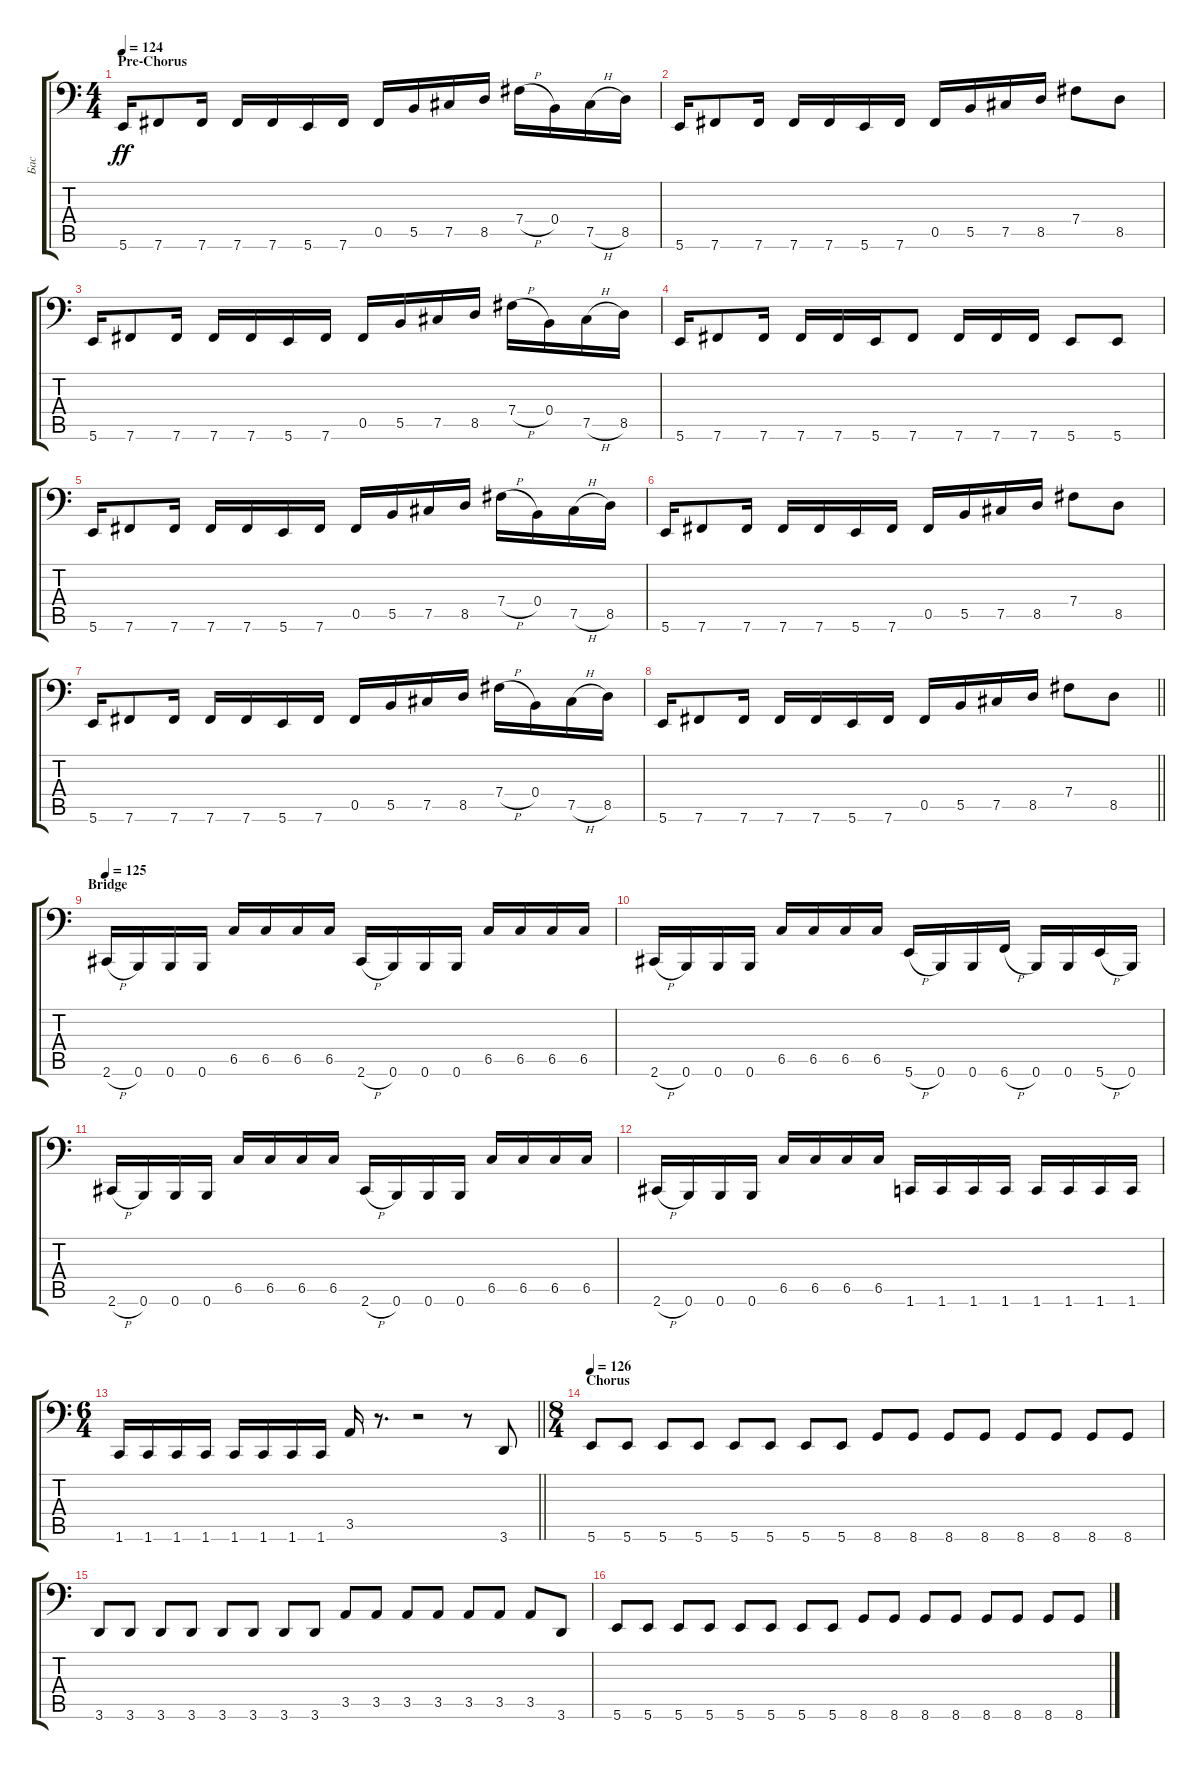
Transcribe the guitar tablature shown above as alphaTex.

\track ("Бас" "Бас") {instrument electricbasspick}
\staff {score tabs}
\tuning (Db3 Ab2 E2 B1 Gb1 B0) {hide}
\ts (4 4)
\section ("" "Pre-Chorus")
\tempo 124
\clef f4
\ks c
5.6.16{dy ff} 7.6.8 7.6.16 7.6.16 7.6.16 5.6.16 7.6.16 0.5.16 5.5.16 7.5.16 8.5.16 7.4{h}.16 0.4.16 7.5{h}.16 8.5.16 |
5.6.16 7.6.8 7.6.16 7.6.16 7.6.16 5.6.16 7.6.16 0.5.16 5.5.16 7.5.16 8.5.16 7.4.8 8.5.8 |
5.6.16 7.6.8 7.6.16 7.6.16 7.6.16 5.6.16 7.6.16 0.5.16 5.5.16 7.5.16 8.5.16 7.4{h}.16 0.4.16 7.5{h}.16 8.5.16 |
5.6.16 7.6.8 7.6.16 7.6.16 7.6.16 5.6.16 7.6.8 7.6.16 7.6.16 7.6.16 5.6.8 5.6.8 |
5.6.16 7.6.8 7.6.16 7.6.16 7.6.16 5.6.16 7.6.16 0.5.16 5.5.16 7.5.16 8.5.16 7.4{h}.16 0.4.16 7.5{h}.16 8.5.16 |
5.6.16 7.6.8 7.6.16 7.6.16 7.6.16 5.6.16 7.6.16 0.5.16 5.5.16 7.5.16 8.5.16 7.4.8 8.5.8 |
5.6.16 7.6.8 7.6.16 7.6.16 7.6.16 5.6.16 7.6.16 0.5.16 5.5.16 7.5.16 8.5.16 7.4{h}.16 0.4.16 7.5{h}.16 8.5.16 |
\barLineRight lightlight
5.6.16 7.6.8 7.6.16 7.6.16 7.6.16 5.6.16 7.6.16 0.5.16 5.5.16 7.5.16 8.5.16 7.4.8 8.5.8 |
\section ("" "Bridge")
\tempo 125
2.6{h}.16 0.6.16 0.6.16 0.6.16 6.5.16 6.5.16 6.5.16 6.5.16 2.6{h}.16 0.6.16 0.6.16 0.6.16 6.5.16 6.5.16 6.5.16 6.5.16 |
2.6{h}.16 0.6.16 0.6.16 0.6.16 6.5.16 6.5.16 6.5.16 6.5.16 5.6{h}.16 0.6.16 0.6.16 6.6{h}.16 0.6.16 0.6.16 5.6{h}.16 0.6.16 |
2.6{h}.16 0.6.16 0.6.16 0.6.16 6.5.16 6.5.16 6.5.16 6.5.16 2.6{h}.16 0.6.16 0.6.16 0.6.16 6.5.16 6.5.16 6.5.16 6.5.16 |
2.6{h}.16 0.6.16 0.6.16 0.6.16 6.5.16 6.5.16 6.5.16 6.5.16 1.6.16 1.6.16 1.6.16 1.6.16 1.6.16 1.6.16 1.6.16 1.6.16 |
\ts (6 4)
\barLineRight lightlight
1.6.16 1.6.16 1.6.16 1.6.16 1.6.16 1.6.16 1.6.16 1.6.16 3.5.16 r.8{d} r.2 r.8 3.6.8 |
\ts (8 4)
\section ("" "Chorus")
\tempo 126
5.6.8 5.6.8 5.6.8 5.6.8 5.6.8 5.6.8 5.6.8 5.6.8 8.6.8 8.6.8 8.6.8 8.6.8 8.6.8 8.6.8 8.6.8 8.6.8 |
3.6.8 3.6.8 3.6.8 3.6.8 3.6.8 3.6.8 3.6.8 3.6.8 3.5.8 3.5.8 3.5.8 3.5.8 3.5.8 3.5.8 3.5.8 3.6.8 |
5.6.8 5.6.8 5.6.8 5.6.8 5.6.8 5.6.8 5.6.8 5.6.8 8.6.8 8.6.8 8.6.8 8.6.8 8.6.8 8.6.8 8.6.8 8.6.8
